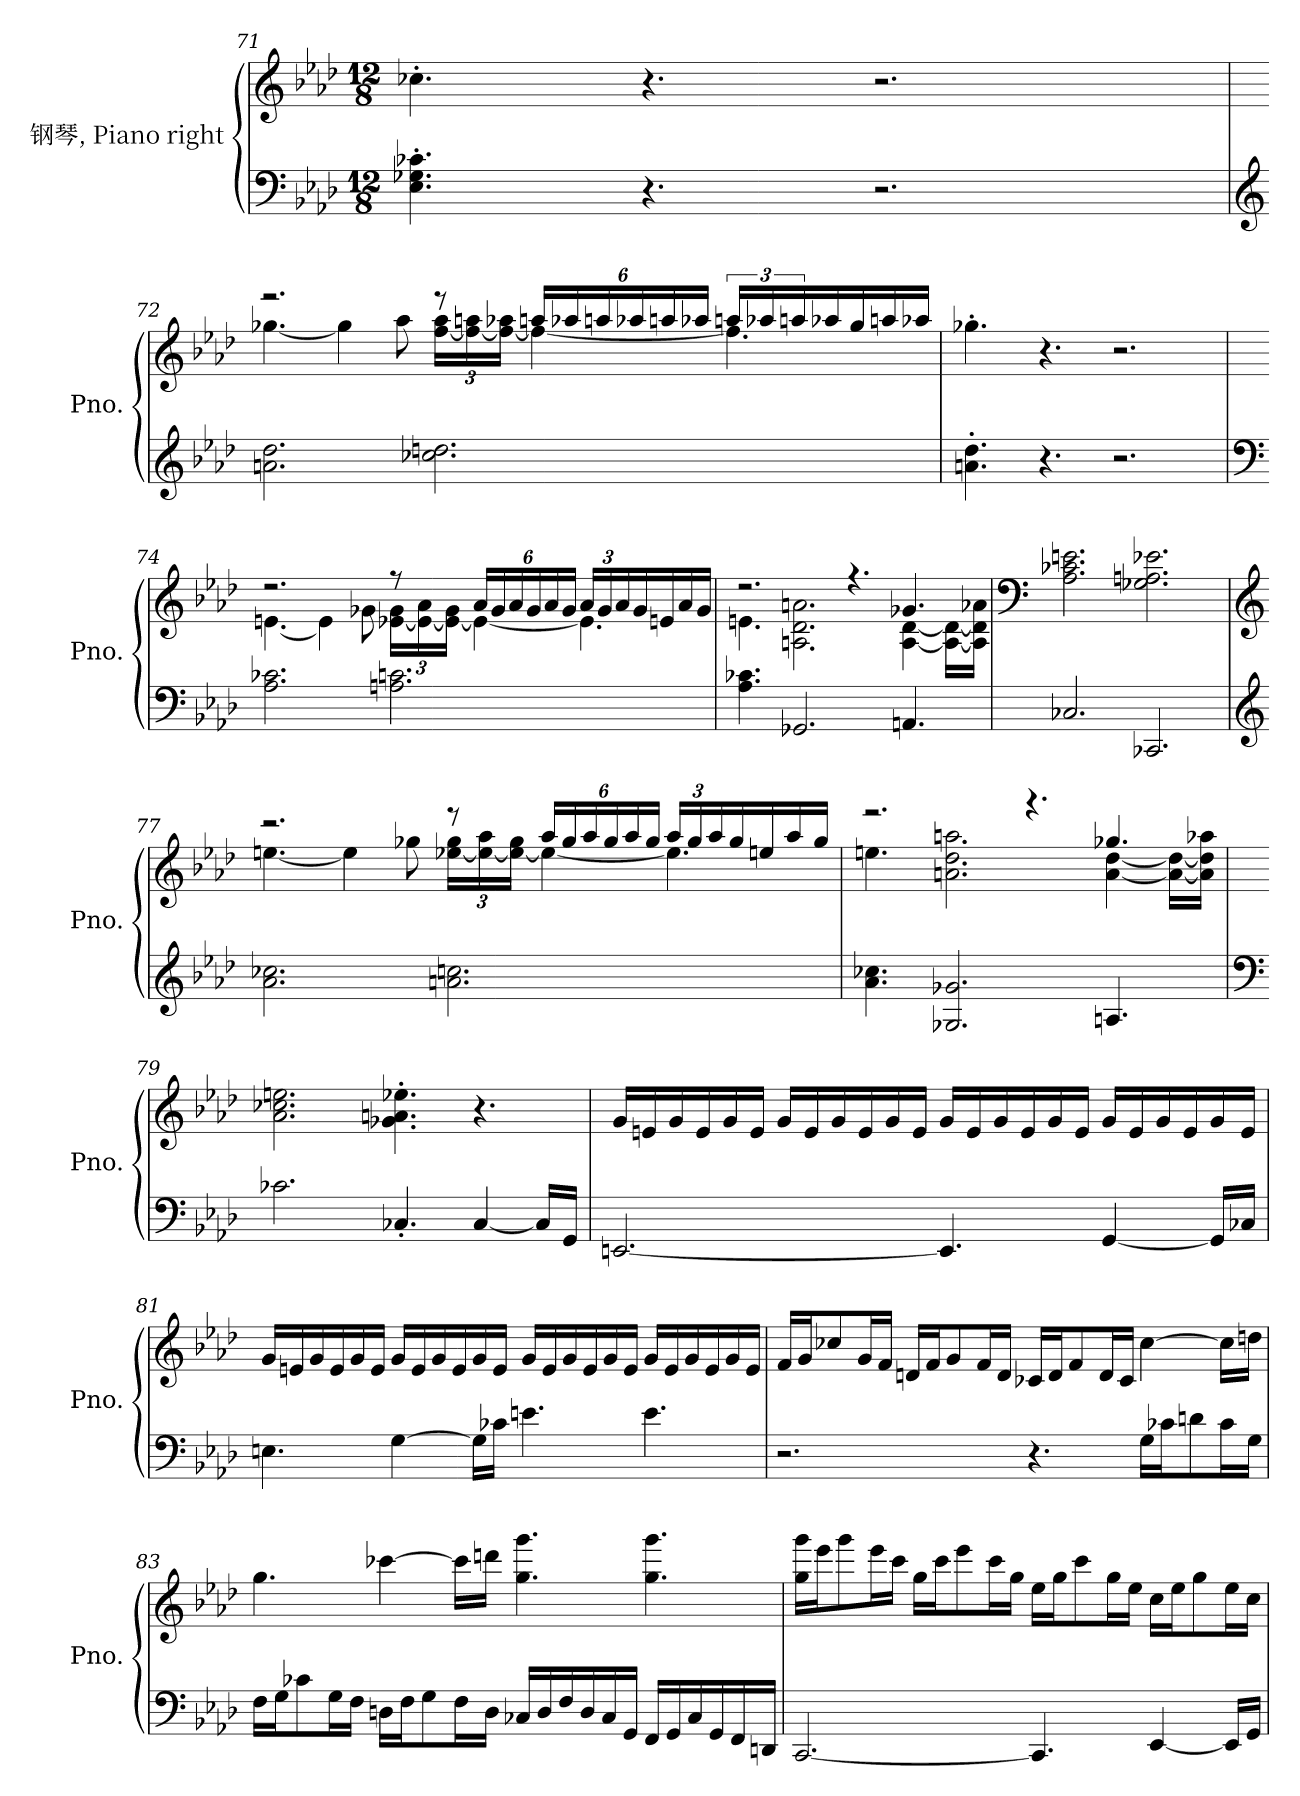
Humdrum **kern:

**kern	**kern
*part1	*part1
*staff2	*staff1
*I"钢琴, Piano right	*
*I'Pno.	*
!!LO:PB:g=z
*clefF4	*clefG2
*k[b-e-a-d-]	*k[b-e-a-d-]
*M12/8	*M12/8
*MM161	*MM161
=71	=71
4.E-\' 4.G-X\' 4.c-X\'	4.cc-X'\
4.r	4.r
2.r	2.r
=72	=72
*clefG2	*
*	*MM163
*	*^
2.an\ 2.dd-\	2.r	[4.gg-X\
.	.	4gg-\]
*	*MM152	*
.	.	8aa-\
*	*	*Xbrackettup
*	*MM178	*
2.cc-X\ 2.ddn\	8r	[24ff\ 24aa-\LL
.	.	24ff\_ 24aan\
.	.	24ff\_ 24aa-X\JJ
*	*MM180	*
.	24aan/LL	4ff\_
.	24aa-X/	.
.	24aan/	.
*	*MM183	*
.	24aa-X/	.
*	*MM182	*
.	24aan/	.
.	24aa-X/JJ	.
.	24aan/LL	4.ff\]
*	*MM179	*
.	24aa-X/	.
.	24aan/	.
.	16aa-X/	.
*	*MM142	*
.	16gg-/	.
.	16aan/	.
*	*MM130	*
.	16aa-X/JJ	.
*	*v	*v
!!LO:LB:g=z
=73	=73
*	*MM161
4.an\' 4.dd-\'	4.gg-X'\
4.r	4.r
2.r	2.r
=74	=74
*clefF4	*
*	*MM158
*	*^
2.A-\ 2.c-X\	2.r	[4.en\
.	.	4e\]
*	*MM152	*
.	.	8g-X\
*	*MM179	*
2.An\ 2.cn\	8r	[24e-X\ 24g-\LL
.	.	24e-\_ 24a-\
*	*MM180	*
.	.	24e-\_ 24g-\JJ
.	24a-/LL	4e-\_
*	*MM181	*
.	24g-/	.
.	24a-/	.
*	*MM182	*
.	24g-/	.
.	24a-/	.
.	24g-/JJ	.
.	24a-/LL	4.e-\]
.	24g-/	.
.	24a-/	.
.	16g-/	.
*	*MM142	*
.	16en/	.
.	16a-/	.
*	*MM130	*
.	16g-/JJ	.
!!LO:LB:g=z	!!
=75	=75	=75
*	*MM166	*
4.A-\ 4.c-X\	2.r	4.en\
*	*MM164	*
2.GG-X/	.	2.An\ 2.d-\ 2.an\
.	4.r	.
4.AAn/	4.g-X/	[4A\ [4d-\
*	*MM155	*
.	.	16A\_ 16d-\_LL
.	.	16A\] 16d-\] 16a-X\JJ
*	*v	*v
=76	=76
*	*clefF4
*	*MM162
2.C-X/	2.A-\ 2.c-X\ 2.en\
2.CC-X/	2.G-X\ 2.An\ 2.e-X\
!!LO:LB:g=z
=77	=77
*clefG2	*clefG2
*	*MM163
*	*^
2.a-\ 2.cc-X\	2.r	[4.een\
.	.	4ee\]
*	*MM152	*
.	.	8gg-X\
*	*MM178	*
2.an\ 2.ccn\	8r	[24ee-X\ 24gg-\LL
*	*MM179	*
.	.	24ee-\_ 24aa-\
.	.	24ee-\_ 24gg-\JJ
.	24aa-/LL	4ee-\_
*	*MM181	*
.	24gg-/	.
*	*MM182	*
.	24aa-/	.
.	24gg-/	.
.	24aa-/	.
.	24gg-/JJ	.
*	*MM180	*
.	24aa-/LL	4.ee-\]
.	24gg-/	.
.	24aa-/	.
.	16gg-/	.
*	*MM143	*
.	16een/	.
.	16aa-/	.
*	*MM131	*
.	16gg-/JJ	.
=78	=78	=78
*	*MM166	*
4.a-\ 4.cc-X\	2.r	4.een\
*	*MM164	*
2.G-X/ 2.g-X/	.	2.an\ 2.dd-\ 2.aan\
.	4.r	.
4.An/	4.gg-X/	[4a\ [4dd-\
*	*MM155	*
.	.	16a\_ 16dd-\_LL
.	.	16a\] 16dd-\] 16aa-X\JJ
*	*v	*v
!!LO:LB:g=z
=79	=79
*clefF4	*
*	*MM162
2.c-X\	2.a-\ 2.cc-X\ 2.een\
4.C-X'/	4.g-X\' 4.an\' 4.ee-X\'
*	*MM168
[4C-/	4.r
16C-/LL]	.
16GG/JJ	.
=80	=80
*	*MM175
[2.EEn/	16g/LL
.	16en/
*	*MM176
.	16g/
.	16e/
*	*MM175
.	16g/
*	*MM175
.	16e/JJ
*	*MM174
.	16g/LL
.	16e/
.	16g/
.	16e/
*	*MM174
.	16g/
*	*MM176
.	16e/JJ
4.EE/]	16g/LL
*	*MM173
.	16e/
.	16g/
.	16e/
.	16g/
.	16e/JJ
[4GG/	16g/LL
.	16e/
*	*MM178
.	16g/
.	16e/
16GG/LL]	16g/
*	*MM174
16C-X/JJ	16e/JJ
!!LO:LB:g=z
=81	=81
*	*MM183
4.En\	16g/LL
.	16en/
*	*MM186
.	16g/
.	16e/
*	*MM184
.	16g/
*	*MM183
.	16e/JJ
*	*MM178
[4G\	16g/LL
.	16e/
*	*MM176
.	16g/
.	16e/
16G\LL]	16g/
*	*MM164
16c-X\JJ	16e/JJ
*	*MM177
4.en\	16g/LL
.	16e/
.	16g/
.	16e/
.	16g/
.	16e/JJ
*	*MM179
4.e\	16g/LL
.	16e/
.	16g/
.	16e/
*	*MM178
.	16g/
.	16e/JJ
!!LO:PB:g=z
=82	=82
*	*MM185
2.r	16f/LL
.	16g/J
.	8cc-X/
.	16g/L
.	16f/JJ
*	*MM179
.	16dn/LL
.	16f/J
.	8g/
*	*MM178
.	16f/L
.	16d/JJ
*	*MM181
4.r	16c-X/LL
.	16d/J
.	8f/
.	16d/L
.	16c-/JJ
16G\LL	[4cc-\
16c-X\J	.
8dn\	.
16c-\L	16cc-\LL]
*	*MM175
16G\JJ	16ddn\JJ
!!LO:LB:g=z
=83	=83
*	*MM183
16F\LL	4.gg\
16G\J	.
8c-X\	.
16G\L	.
16F\JJ	.
*	*MM177
16Dn\LL	[4ccc-X\
16F\J	.
8G\	.
16F\L	16ccc-\LL]
*	*MM164
16D\JJ	16dddn\JJ
*	*MM179
16C-X/LL	4.gg\ 4.ggg\
16D/	.
16F/	.
16D/	.
16C-/	.
16GG/JJ	.
*	*MM181
16FF/LL	4.gg\ 4.ggg\
16GG/	.
16C-/	.
16GG/	.
16FF/	.
16DDn/JJ	.
!!LO:LB:g=z
=84	=84
[2.CC/	16gg\ 16ggg\LL
.	16eee-\J
.	8ggg\
.	16eee-\L
.	16ccc\JJ
*	*MM182
.	16gg\LL
.	16ccc\J
.	8eee-\
.	16ccc\L
.	16gg\JJ
4.CC/]	16ee-\LL
.	16gg\J
.	8ccc\
.	16gg\L
.	16ee-\JJ
[4EE-/	16cc\LL
.	16ee-\J
.	8gg\
16EE-/LL]	16ee-\L
*	*MM166
16GG/JJ	16cc\JJ
=	=
*-	*-
